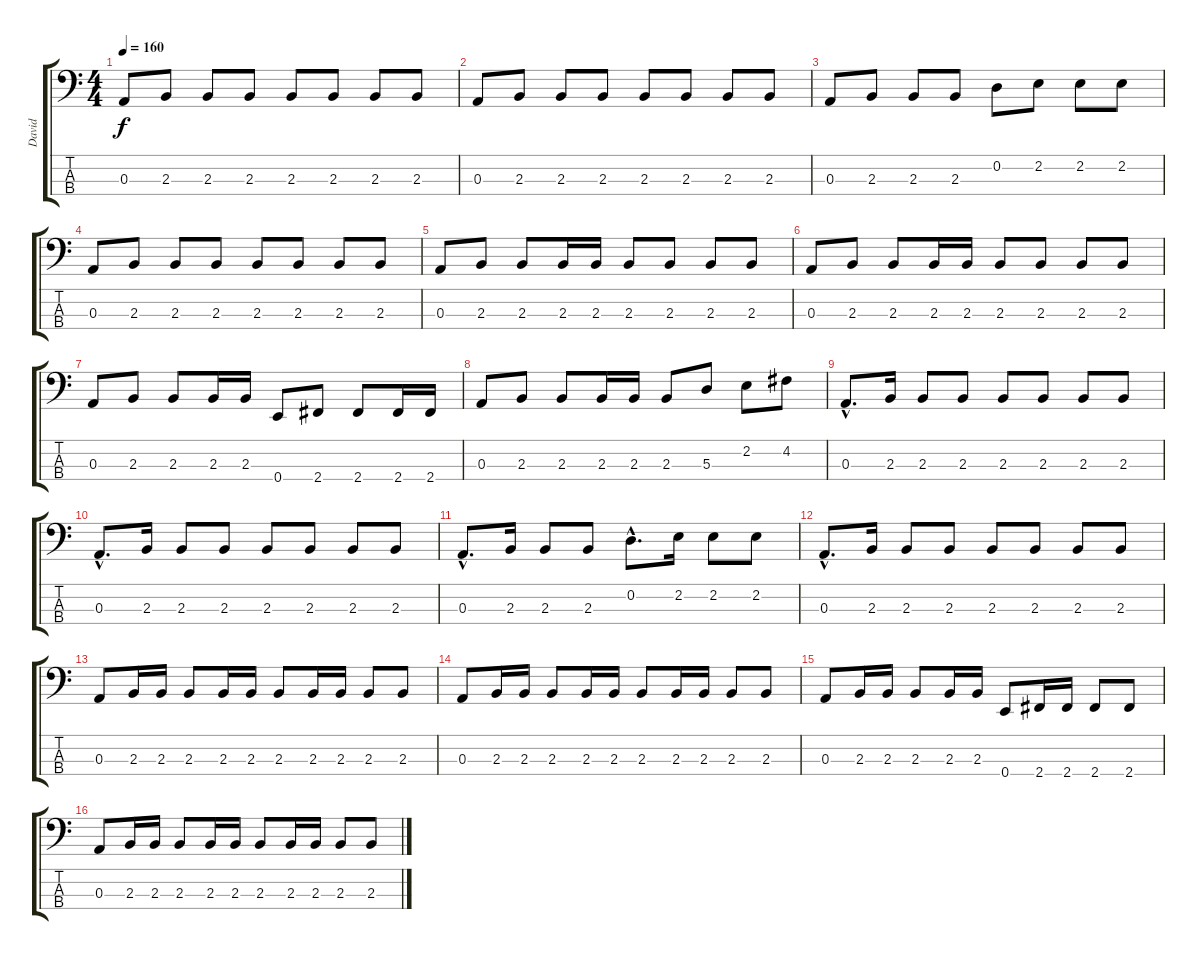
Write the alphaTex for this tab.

\track ("David" "David") {instrument electricbasspick}
\staff {score tabs}
\tuning (G2 D2 A1 E1) {hide}
\ts (4 4)
\tempo 160
\clef f4
\ks c
0.3.8{dy f} 2.3.8 2.3.8 2.3.8 2.3.8 2.3.8 2.3.8 2.3.8 |
0.3.8 2.3.8 2.3.8 2.3.8 2.3.8 2.3.8 2.3.8 2.3.8 |
0.3.8 2.3.8 2.3.8 2.3.8 0.2.8 2.2.8 2.2.8 2.2.8 |
0.3.8 2.3.8 2.3.8 2.3.8 2.3.8 2.3.8 2.3.8 2.3.8 |
0.3.8 2.3.8 2.3.8 2.3.16 2.3.16 2.3.8 2.3.8 2.3.8 2.3.8 |
0.3.8 2.3.8 2.3.8 2.3.16 2.3.16 2.3.8 2.3.8 2.3.8 2.3.8 |
0.3.8 2.3.8 2.3.8 2.3.16 2.3.16 0.4.8 2.4.8 2.4.8 2.4.16 2.4.16 |
0.3.8 2.3.8 2.3.8 2.3.16 2.3.16 2.3.8 5.3.8 2.2.8 4.2.8 |
0.3{hac}.8{d} 2.3.16 2.3.8 2.3.8 2.3.8 2.3.8 2.3.8 2.3.8 |
0.3{hac}.8{d} 2.3.16 2.3.8 2.3.8 2.3.8 2.3.8 2.3.8 2.3.8 |
0.3{hac}.8{d} 2.3.16 2.3.8 2.3.8 0.2{hac}.8{d} 2.2.16 2.2.8 2.2.8 |
0.3{hac}.8{d} 2.3.16 2.3.8 2.3.8 2.3.8 2.3.8 2.3.8 2.3.8 |
0.3.8 2.3.16 2.3.16 2.3.8 2.3.16 2.3.16 2.3.8 2.3.16 2.3.16 2.3.8 2.3.8 |
0.3.8 2.3.16 2.3.16 2.3.8 2.3.16 2.3.16 2.3.8 2.3.16 2.3.16 2.3.8 2.3.8 |
0.3.8 2.3.16 2.3.16 2.3.8 2.3.16 2.3.16 0.4.8 2.4.16 2.4.16 2.4.8 2.4.8 |
0.3.8 2.3.16 2.3.16 2.3.8 2.3.16 2.3.16 2.3.8 2.3.16 2.3.16 2.3.8 2.3.8
